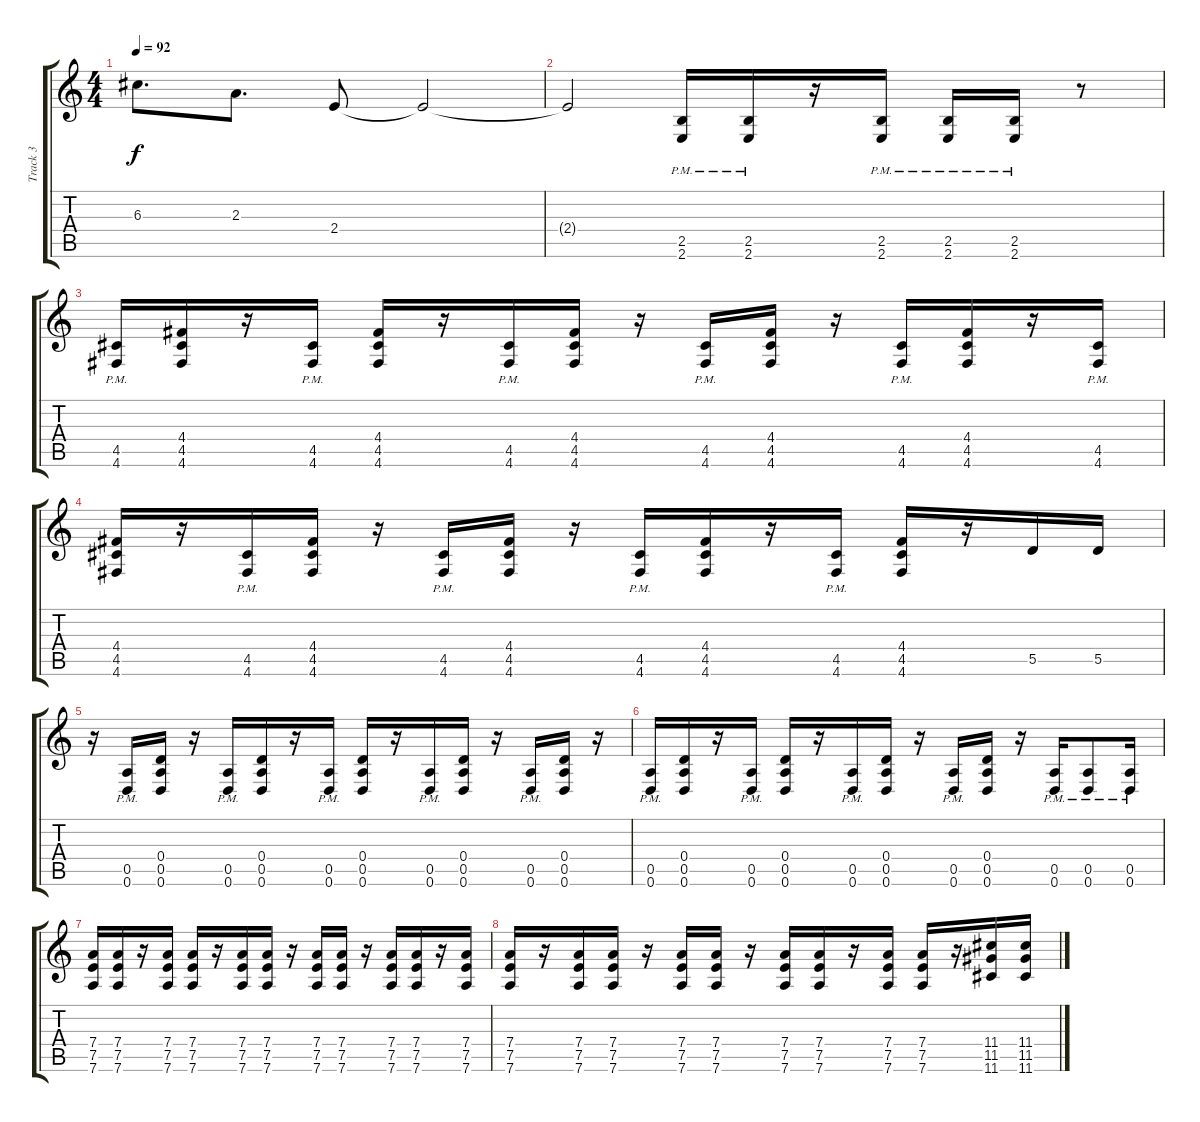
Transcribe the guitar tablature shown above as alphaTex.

\track ("Track 3" "Track 3") {instrument distortionguitar}
\staff {score tabs}
\tuning (E4 B3 G3 D3 A2 D2) {hide}
\ts (4 4)
\tempo 92
\clef g2
\ks c
6.3.8{d dy f} 2.3.8{d} 2.4.8 2.4{t}.2 |
2.4{t}.2 (2.5{pm} 2.6{pm}).16 (2.5{pm} 2.6{pm}).16 r.16 (2.5{pm} 2.6{pm}).16 (2.5{pm} 2.6{pm}).16 (2.5{pm} 2.6{pm}).16 r.8 |
(4.5{pm} 4.6{pm}).16 (4.4 4.5 4.6).16 r.16 (4.5{pm} 4.6{pm}).16 (4.4 4.5 4.6).16 r.16 (4.5{pm} 4.6{pm}).16 (4.4 4.5 4.6).16 r.16 (4.5{pm} 4.6{pm}).16 (4.4 4.5 4.6).16 r.16 (4.5{pm} 4.6{pm}).16 (4.4 4.5 4.6).16 r.16 (4.5{pm} 4.6{pm}).16 |
(4.4 4.5 4.6).16 r.16 (4.5{pm} 4.6{pm}).16 (4.4 4.5 4.6).16 r.16 (4.5{pm} 4.6{pm}).16 (4.4 4.5 4.6).16 r.16 (4.5{pm} 4.6{pm}).16 (4.4 4.5 4.6).16 r.16 (4.5{pm} 4.6{pm}).16 (4.4 4.5 4.6).16 r.16 5.5.16 5.5.16 |
r.16 (0.5{pm} 0.6{pm}).16 (0.4 0.5 0.6).16 r.16 (0.5{pm} 0.6{pm}).16 (0.4 0.5 0.6).16 r.16 (0.5{pm} 0.6{pm}).16 (0.4 0.5 0.6).16 r.16 (0.5{pm} 0.6{pm}).16 (0.4 0.5 0.6).16 r.16 (0.5{pm} 0.6{pm}).16 (0.4 0.5 0.6).16 r.16 |
(0.5{pm} 0.6{pm}).16 (0.4 0.5 0.6).16 r.16 (0.5{pm} 0.6{pm}).16 (0.4 0.5 0.6).16 r.16 (0.5{pm} 0.6{pm}).16 (0.4 0.5 0.6).16 r.16 (0.5{pm} 0.6{pm}).16 (0.4 0.5 0.6).16 r.16 (0.5{pm} 0.6{pm}).16 (0.5{pm} 0.6{pm}).8 (0.5{pm} 0.6{pm}).16 |
(7.4 7.5 7.6).16 (7.4 7.5 7.6).16 r.16 (7.4 7.5 7.6).16 (7.4 7.5 7.6).16 r.16 (7.4 7.5 7.6).16 (7.4 7.5 7.6).16 r.16 (7.4 7.5 7.6).16 (7.4 7.5 7.6).16 r.16 (7.4 7.5 7.6).16 (7.4 7.5 7.6).16 r.16 (7.4 7.5 7.6).16 |
(7.4 7.5 7.6).16 r.16 (7.4 7.5 7.6).16 (7.4 7.5 7.6).16 r.16 (7.4 7.5 7.6).16 (7.4 7.5 7.6).16 r.16 (7.4 7.5 7.6).16 (7.4 7.5 7.6).16 r.16 (7.4 7.5 7.6).16 (7.4 7.5 7.6).16 r.16 (11.4 11.5 11.6).16 (11.4 11.5 11.6).16
